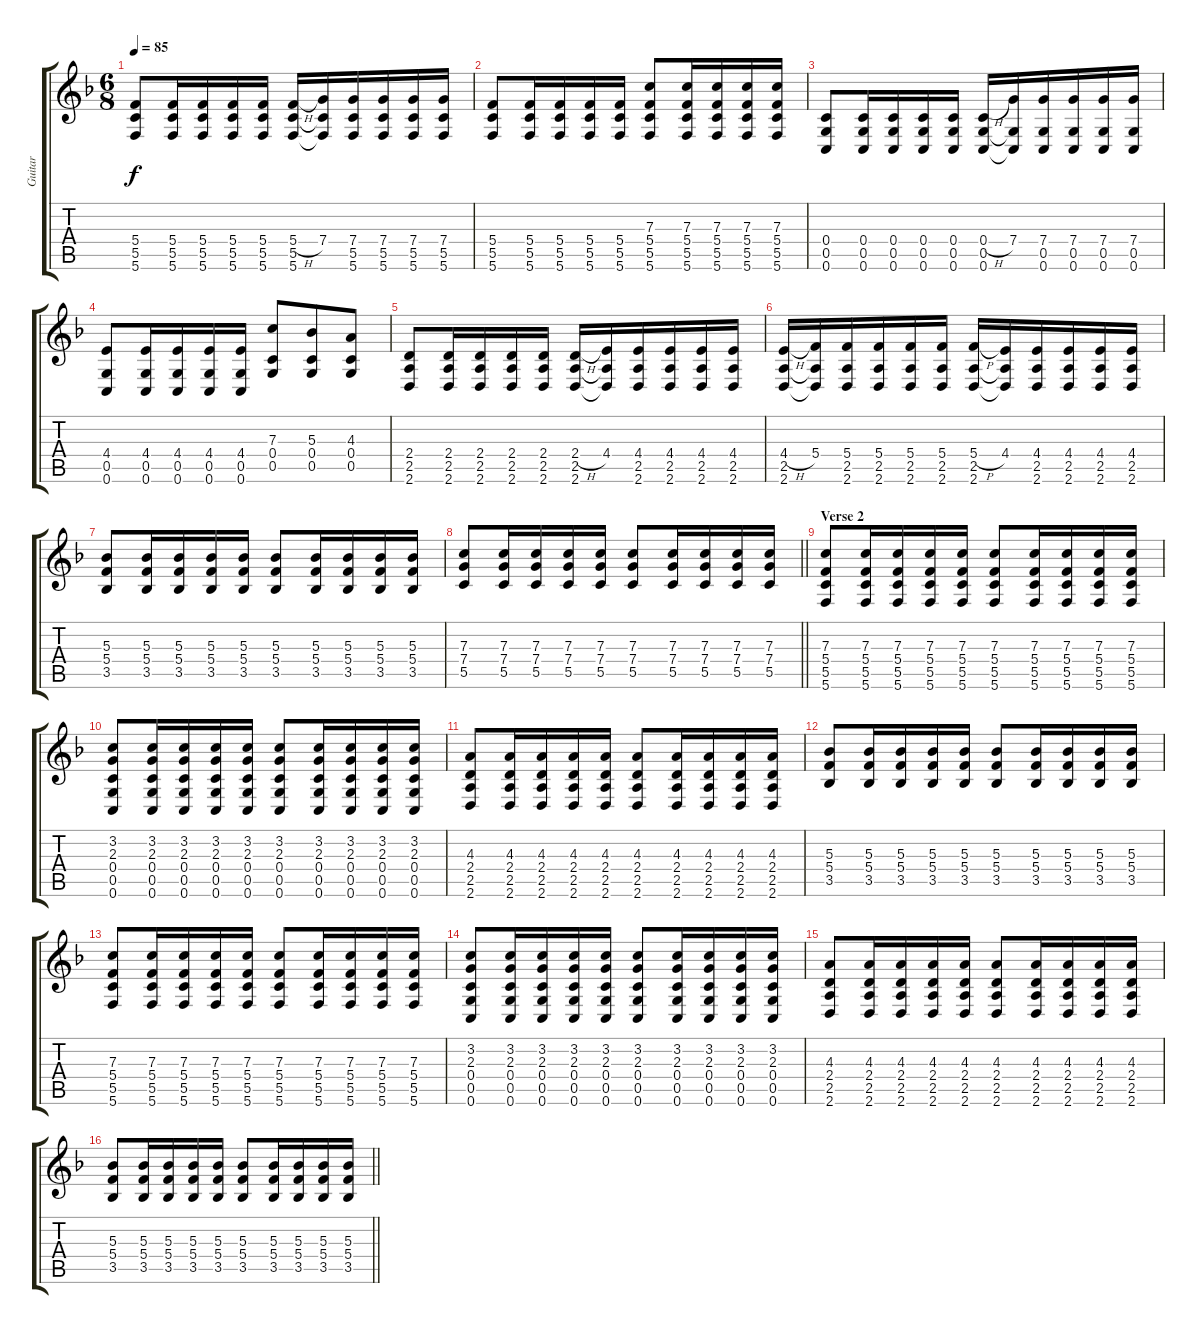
\track ("Guitar" "Guitar") {instrument acousticguitarsteel}
\staff {score tabs}
\tuning (D4 A3 F3 C3 G2 C2) {hide}
\ts (6 8)
\tempo 85
\clef g2
\ks f
(5.4 5.5 5.6).8{dy f} (5.4 5.5 5.6).16 (5.4 5.5 5.6).16 (5.4 5.5 5.6).16 (5.4 5.5 5.6).16 (5.4{h} 5.5 5.6).16 (7.4 5.5{t} 5.6{t}).16 (7.4 5.5 5.6).16 (7.4 5.5 5.6).16 (7.4 5.5 5.6).16 (7.4 5.5 5.6).16 |
(5.4 5.5 5.6).8 (5.4 5.5 5.6).16 (5.4 5.5 5.6).16 (5.4 5.5 5.6).16 (5.4 5.5 5.6).16 (7.3 5.4 5.5 5.6).8 (7.3 5.4 5.5 5.6).16 (7.3 5.4 5.5 5.6).16 (7.3 5.4 5.5 5.6).16 (7.3 5.4 5.5 5.6).16 |
(0.4 0.5 0.6).8 (0.4 0.5 0.6).16 (0.4 0.5 0.6).16 (0.4 0.5 0.6).16 (0.4 0.5 0.6).16 (0.4{h} 0.5 0.6).16 (7.4 0.5{t} 0.6{t}).16 (7.4 0.5 0.6).16 (7.4 0.5 0.6).16 (7.4 0.5 0.6).16 (7.4 0.5 0.6).16 |
(4.4 0.5 0.6).8 (4.4 0.5 0.6).16 (4.4 0.5 0.6).16 (4.4 0.5 0.6).16 (4.4 0.5 0.6).16 (7.3 0.4 0.5).8 (5.3 0.4 0.5).8 (4.3 0.4 0.5).8 |
(2.4 2.5 2.6).8 (2.4 2.5 2.6).16 (2.4 2.5 2.6).16 (2.4 2.5 2.6).16 (2.4 2.5 2.6).16 (2.4{h} 2.5 2.6).16 (4.4 2.5{t} 2.6{t}).16 (4.4 2.5 2.6).16 (4.4 2.5 2.6).16 (4.4 2.5 2.6).16 (4.4 2.5 2.6).16 |
(4.4{h} 2.5 2.6).16 (5.4 2.5{t} 2.6{t}).16 (5.4 2.5 2.6).16 (5.4 2.5 2.6).16 (5.4 2.5 2.6).16 (5.4 2.5 2.6).16 (5.4{h} 2.5 2.6).16 (4.4 2.5{t} 2.6{t}).16 (4.4 2.5 2.6).16 (4.4 2.5 2.6).16 (4.4 2.5 2.6).16 (4.4 2.5 2.6).16 |
(5.3 5.4 3.5).8 (5.3 5.4 3.5).16 (5.3 5.4 3.5).16 (5.3 5.4 3.5).16 (5.3 5.4 3.5).16 (5.3 5.4 3.5).8 (5.3 5.4 3.5).16 (5.3 5.4 3.5).16 (5.3 5.4 3.5).16 (5.3 5.4 3.5).16 |
\barLineRight lightlight
(7.3 7.4 5.5).8 (7.3 7.4 5.5).16 (7.3 7.4 5.5).16 (7.3 7.4 5.5).16 (7.3 7.4 5.5).16 (7.3 7.4 5.5).8 (7.3 7.4 5.5).16 (7.3 7.4 5.5).16 (7.3 7.4 5.5).16 (7.3 7.4 5.5).16 |
\section ("" "Verse 2")
(7.3 5.4 5.5 5.6).8 (7.3 5.4 5.5 5.6).16 (7.3 5.4 5.5 5.6).16 (7.3 5.4 5.5 5.6).16 (7.3 5.4 5.5 5.6).16 (7.3 5.4 5.5 5.6).8 (7.3 5.4 5.5 5.6).16 (7.3 5.4 5.5 5.6).16 (7.3 5.4 5.5 5.6).16 (7.3 5.4 5.5 5.6).16 |
(3.2 2.3 0.4 0.5 0.6).8 (3.2 2.3 0.4 0.5 0.6).16 (3.2 2.3 0.4 0.5 0.6).16 (3.2 2.3 0.4 0.5 0.6).16 (3.2 2.3 0.4 0.5 0.6).16 (3.2 2.3 0.4 0.5 0.6).8 (3.2 2.3 0.4 0.5 0.6).16 (3.2 2.3 0.4 0.5 0.6).16 (3.2 2.3 0.4 0.5 0.6).16 (3.2 2.3 0.4 0.5 0.6).16 |
(4.3 2.4 2.5 2.6).8 (4.3 2.4 2.5 2.6).16 (4.3 2.4 2.5 2.6).16 (4.3 2.4 2.5 2.6).16 (4.3 2.4 2.5 2.6).16 (4.3 2.4 2.5 2.6).8 (4.3 2.4 2.5 2.6).16 (4.3 2.4 2.5 2.6).16 (4.3 2.4 2.5 2.6).16 (4.3 2.4 2.5 2.6).16 |
(5.3 5.4 3.5).8 (5.3 5.4 3.5).16 (5.3 5.4 3.5).16 (5.3 5.4 3.5).16 (5.3 5.4 3.5).16 (5.3 5.4 3.5).8 (5.3 5.4 3.5).16 (5.3 5.4 3.5).16 (5.3 5.4 3.5).16 (5.3 5.4 3.5).16 |
(7.3 5.4 5.5 5.6).8 (7.3 5.4 5.5 5.6).16 (7.3 5.4 5.5 5.6).16 (7.3 5.4 5.5 5.6).16 (7.3 5.4 5.5 5.6).16 (7.3 5.4 5.5 5.6).8 (7.3 5.4 5.5 5.6).16 (7.3 5.4 5.5 5.6).16 (7.3 5.4 5.5 5.6).16 (7.3 5.4 5.5 5.6).16 |
(3.2 2.3 0.4 0.5 0.6).8 (3.2 2.3 0.4 0.5 0.6).16 (3.2 2.3 0.4 0.5 0.6).16 (3.2 2.3 0.4 0.5 0.6).16 (3.2 2.3 0.4 0.5 0.6).16 (3.2 2.3 0.4 0.5 0.6).8 (3.2 2.3 0.4 0.5 0.6).16 (3.2 2.3 0.4 0.5 0.6).16 (3.2 2.3 0.4 0.5 0.6).16 (3.2 2.3 0.4 0.5 0.6).16 |
(4.3 2.4 2.5 2.6).8 (4.3 2.4 2.5 2.6).16 (4.3 2.4 2.5 2.6).16 (4.3 2.4 2.5 2.6).16 (4.3 2.4 2.5 2.6).16 (4.3 2.4 2.5 2.6).8 (4.3 2.4 2.5 2.6).16 (4.3 2.4 2.5 2.6).16 (4.3 2.4 2.5 2.6).16 (4.3 2.4 2.5 2.6).16 |
\barLineRight lightlight
(5.3 5.4 3.5).8 (5.3 5.4 3.5).16 (5.3 5.4 3.5).16 (5.3 5.4 3.5).16 (5.3 5.4 3.5).16 (5.3 5.4 3.5).8 (5.3 5.4 3.5).16 (5.3 5.4 3.5).16 (5.3 5.4 3.5).16 (5.3 5.4 3.5).16
